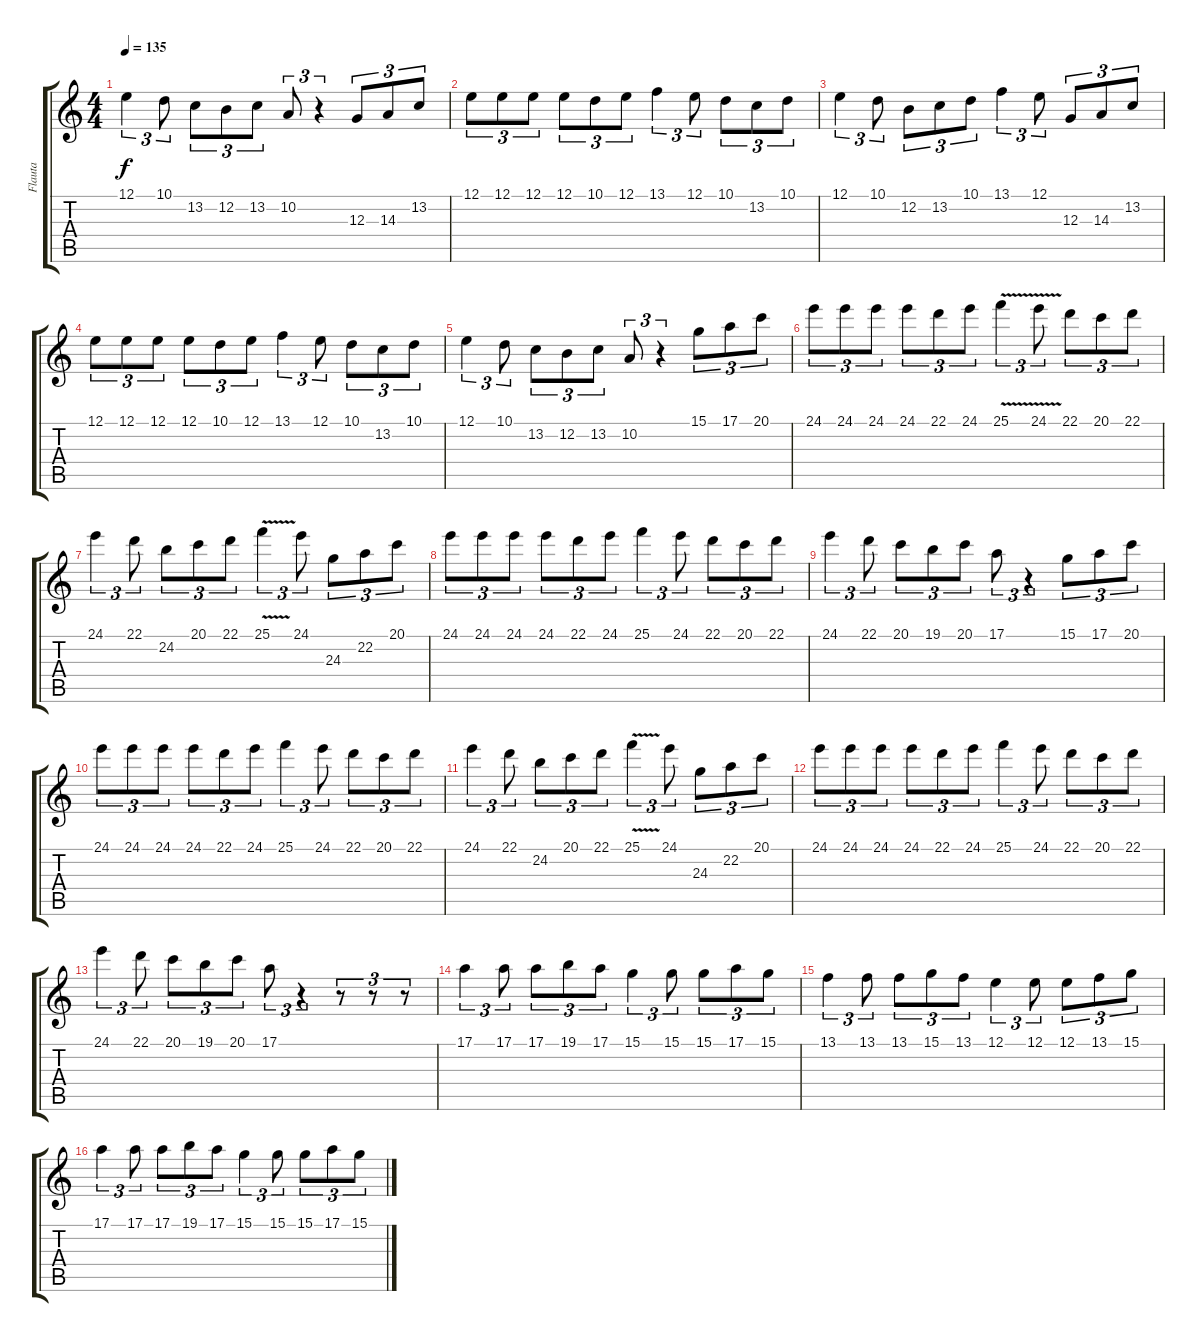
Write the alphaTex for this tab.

\track ("Flauta" "Flauta") {instrument flute}
\staff {score tabs}
\tuning (E4 B3 G3 D3 A2 E2) {hide}
\ts (4 4)
\tempo 135
\clef g2
\ks c
12.1.4{tu (3 2) dy f} 10.1.8{tu (3 2)} 13.2.8{tu (3 2)} 12.2.8{tu (3 2)} 13.2.8{tu (3 2)} 10.2.8{tu (3 2)} r.4{tu (3 2)} 12.3.8{tu (3 2)} 14.3.8{tu (3 2)} 13.2.8{tu (3 2)} |
12.1.8{tu (3 2)} 12.1.8{tu (3 2)} 12.1.8{tu (3 2)} 12.1.8{tu (3 2)} 10.1.8{tu (3 2)} 12.1.8{tu (3 2)} 13.1.4{tu (3 2)} 12.1.8{tu (3 2)} 10.1.8{tu (3 2)} 13.2.8{tu (3 2)} 10.1.8{tu (3 2)} |
12.1.4{tu (3 2)} 10.1.8{tu (3 2)} 12.2.8{tu (3 2)} 13.2.8{tu (3 2)} 10.1.8{tu (3 2)} 13.1.4{tu (3 2)} 12.1.8{tu (3 2)} 12.3.8{tu (3 2)} 14.3.8{tu (3 2)} 13.2.8{tu (3 2)} |
12.1.8{tu (3 2)} 12.1.8{tu (3 2)} 12.1.8{tu (3 2)} 12.1.8{tu (3 2)} 10.1.8{tu (3 2)} 12.1.8{tu (3 2)} 13.1.4{tu (3 2)} 12.1.8{tu (3 2)} 10.1.8{tu (3 2)} 13.2.8{tu (3 2)} 10.1.8{tu (3 2)} |
12.1.4{tu (3 2)} 10.1.8{tu (3 2)} 13.2.8{tu (3 2)} 12.2.8{tu (3 2)} 13.2.8{tu (3 2)} 10.2.8{tu (3 2)} r.4{tu (3 2)} 15.1.8{tu (3 2)} 17.1.8{tu (3 2)} 20.1.8{tu (3 2)} |
24.1.8{tu (3 2)} 24.1.8{tu (3 2)} 24.1.8{tu (3 2)} 24.1.8{tu (3 2)} 22.1.8{tu (3 2)} 24.1.8{tu (3 2)} 25.1{v}.4{tu (3 2)} 24.1{v}.8{tu (3 2)} 22.1.8{tu (3 2)} 20.1.8{tu (3 2)} 22.1.8{tu (3 2)} |
24.1.4{tu (3 2)} 22.1.8{tu (3 2)} 24.2.8{tu (3 2)} 20.1.8{tu (3 2)} 22.1.8{tu (3 2)} 25.1{v}.4{tu (3 2)} 24.1.8{tu (3 2)} 24.3.8{tu (3 2)} 22.2.8{tu (3 2)} 20.1.8{tu (3 2)} |
24.1.8{tu (3 2)} 24.1.8{tu (3 2)} 24.1.8{tu (3 2)} 24.1.8{tu (3 2)} 22.1.8{tu (3 2)} 24.1.8{tu (3 2)} 25.1.4{tu (3 2)} 24.1.8{tu (3 2)} 22.1.8{tu (3 2)} 20.1.8{tu (3 2)} 22.1.8{tu (3 2)} |
24.1.4{tu (3 2)} 22.1.8{tu (3 2)} 20.1.8{tu (3 2)} 19.1.8{tu (3 2)} 20.1.8{tu (3 2)} 17.1.8{tu (3 2)} r.4{tu (3 2)} 15.1.8{tu (3 2)} 17.1.8{tu (3 2)} 20.1.8{tu (3 2)} |
24.1.8{tu (3 2)} 24.1.8{tu (3 2)} 24.1.8{tu (3 2)} 24.1.8{tu (3 2)} 22.1.8{tu (3 2)} 24.1.8{tu (3 2)} 25.1.4{tu (3 2)} 24.1.8{tu (3 2)} 22.1.8{tu (3 2)} 20.1.8{tu (3 2)} 22.1.8{tu (3 2)} |
24.1.4{tu (3 2)} 22.1.8{tu (3 2)} 24.2.8{tu (3 2)} 20.1.8{tu (3 2)} 22.1.8{tu (3 2)} 25.1{v}.4{tu (3 2)} 24.1.8{tu (3 2)} 24.3.8{tu (3 2)} 22.2.8{tu (3 2)} 20.1.8{tu (3 2)} |
24.1.8{tu (3 2)} 24.1.8{tu (3 2)} 24.1.8{tu (3 2)} 24.1.8{tu (3 2)} 22.1.8{tu (3 2)} 24.1.8{tu (3 2)} 25.1.4{tu (3 2)} 24.1.8{tu (3 2)} 22.1.8{tu (3 2)} 20.1.8{tu (3 2)} 22.1.8{tu (3 2)} |
24.1.4{tu (3 2)} 22.1.8{tu (3 2)} 20.1.8{tu (3 2)} 19.1.8{tu (3 2)} 20.1.8{tu (3 2)} 17.1.8{tu (3 2)} r.4{tu (3 2)} r.8{tu (3 2)} r.8{tu (3 2)} r.8{tu (3 2)} |
17.1.4{tu (3 2)} 17.1.8{tu (3 2)} 17.1.8{tu (3 2)} 19.1.8{tu (3 2)} 17.1.8{tu (3 2)} 15.1.4{tu (3 2)} 15.1.8{tu (3 2)} 15.1.8{tu (3 2)} 17.1.8{tu (3 2)} 15.1.8{tu (3 2)} |
13.1.4{tu (3 2)} 13.1.8{tu (3 2)} 13.1.8{tu (3 2)} 15.1.8{tu (3 2)} 13.1.8{tu (3 2)} 12.1.4{tu (3 2)} 12.1.8{tu (3 2)} 12.1.8{tu (3 2)} 13.1.8{tu (3 2)} 15.1.8{tu (3 2)} |
17.1.4{tu (3 2)} 17.1.8{tu (3 2)} 17.1.8{tu (3 2)} 19.1.8{tu (3 2)} 17.1.8{tu (3 2)} 15.1.4{tu (3 2)} 15.1.8{tu (3 2)} 15.1.8{tu (3 2)} 17.1.8{tu (3 2)} 15.1.8{tu (3 2)}
